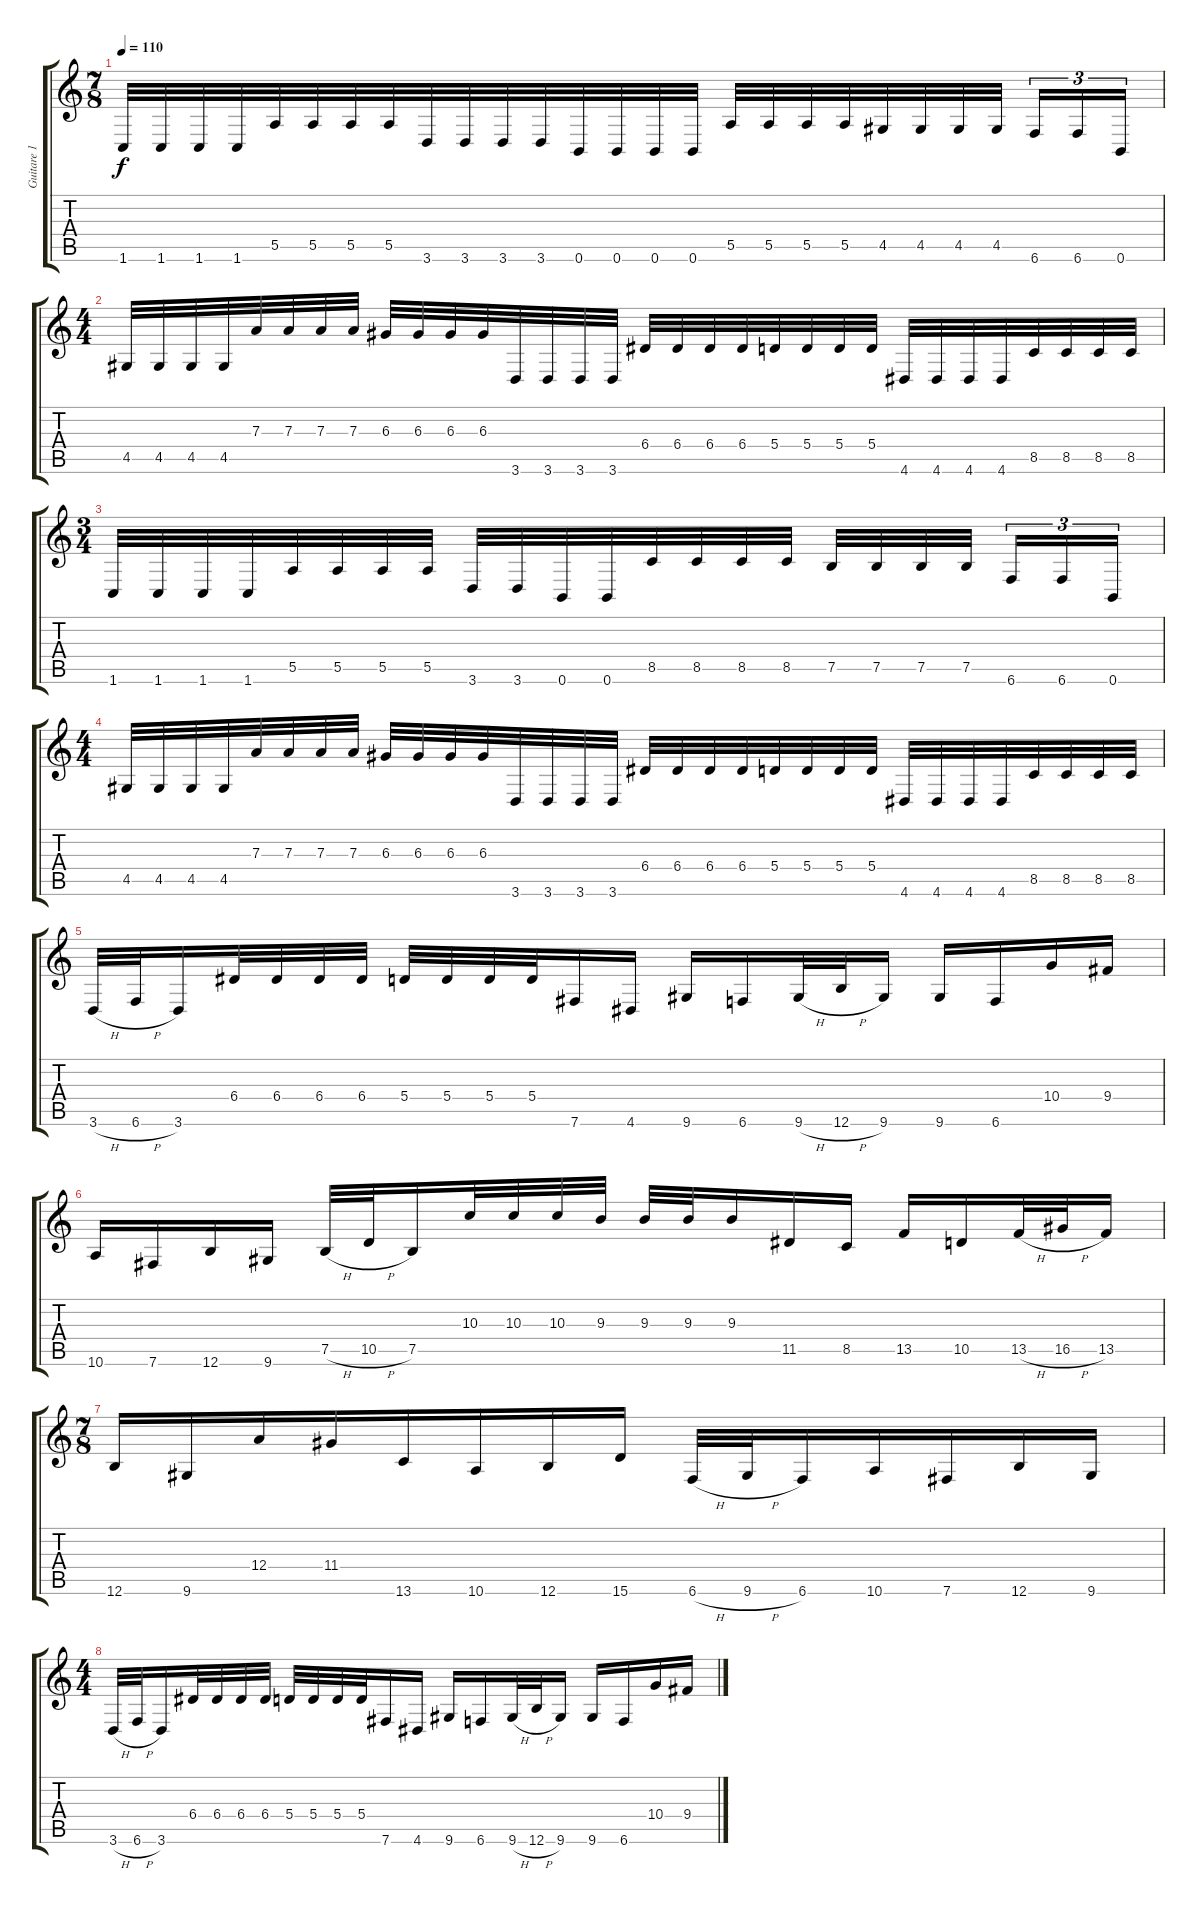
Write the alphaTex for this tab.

\track ("Guitare 1" "Guitare 1") {instrument distortionguitar}
\staff {score tabs}
\tuning (B3 Gb3 D3 A2 E2 B1) {hide}
\ts (7 8)
\tempo 110
\clef g2
\ks c
1.6.32{dy f} 1.6.32 1.6.32 1.6.32 5.5.32 5.5.32 5.5.32 5.5.32 3.6.32 3.6.32 3.6.32 3.6.32 0.6.32 0.6.32 0.6.32 0.6.32 5.5.32 5.5.32 5.5.32 5.5.32 4.5.32 4.5.32 4.5.32 4.5.32 6.6.16{tu (3 2)} 6.6.16{tu (3 2)} 0.6.16{tu (3 2)} |
\ts (4 4)
4.5.32 4.5.32 4.5.32 4.5.32 7.3.32 7.3.32 7.3.32 7.3.32 6.3.32 6.3.32 6.3.32 6.3.32 3.6.32 3.6.32 3.6.32 3.6.32 6.4.32 6.4.32 6.4.32 6.4.32 5.4.32 5.4.32 5.4.32 5.4.32 4.6.32 4.6.32 4.6.32 4.6.32 8.5.32 8.5.32 8.5.32 8.5.32 |
\ts (3 4)
1.6.32 1.6.32 1.6.32 1.6.32 5.5.32 5.5.32 5.5.32 5.5.32 3.6.32 3.6.32 0.6.32 0.6.32 8.5.32 8.5.32 8.5.32 8.5.32 7.5.32 7.5.32 7.5.32 7.5.32 6.6.16{tu (3 2)} 6.6.16{tu (3 2)} 0.6.16{tu (3 2)} |
\ts (4 4)
4.5.32 4.5.32 4.5.32 4.5.32 7.3.32 7.3.32 7.3.32 7.3.32 6.3.32 6.3.32 6.3.32 6.3.32 3.6.32 3.6.32 3.6.32 3.6.32 6.4.32 6.4.32 6.4.32 6.4.32 5.4.32 5.4.32 5.4.32 5.4.32 4.6.32 4.6.32 4.6.32 4.6.32 8.5.32 8.5.32 8.5.32 8.5.32 |
3.6{h}.32 6.6{h}.32 3.6.16 6.4.32 6.4.32 6.4.32 6.4.32 5.4.32 5.4.32 5.4.32 5.4.32 7.6.16 4.6.16 9.6.16 6.6.16 9.6{h}.32 12.6{h}.32 9.6.16 9.6.16 6.6.16 10.4.16 9.4.16 |
10.6.16 7.6.16 12.6.16 9.6.16 7.5{h}.32 10.5{h}.32 7.5.16 10.3.32 10.3.32 10.3.32 9.3.32 9.3.32 9.3.32 9.3.16 11.5.16 8.5.16 13.5.16 10.5.16 13.5{h}.32 16.5{h}.32 13.5.16 |
\ts (7 8)
12.6.16 9.6.16 12.4.16 11.4.16 13.6.16 10.6.16 12.6.16 15.6.16 6.6{h}.32 9.6{h}.32 6.6.16 10.6.16 7.6.16 12.6.16 9.6.16 |
\ts (4 4)
3.6{h}.32 6.6{h}.32 3.6.16 6.4.32 6.4.32 6.4.32 6.4.32 5.4.32 5.4.32 5.4.32 5.4.32 7.6.16 4.6.16 9.6.16 6.6.16 9.6{h}.32 12.6{h}.32 9.6.16 9.6.16 6.6.16 10.4.16 9.4.16
